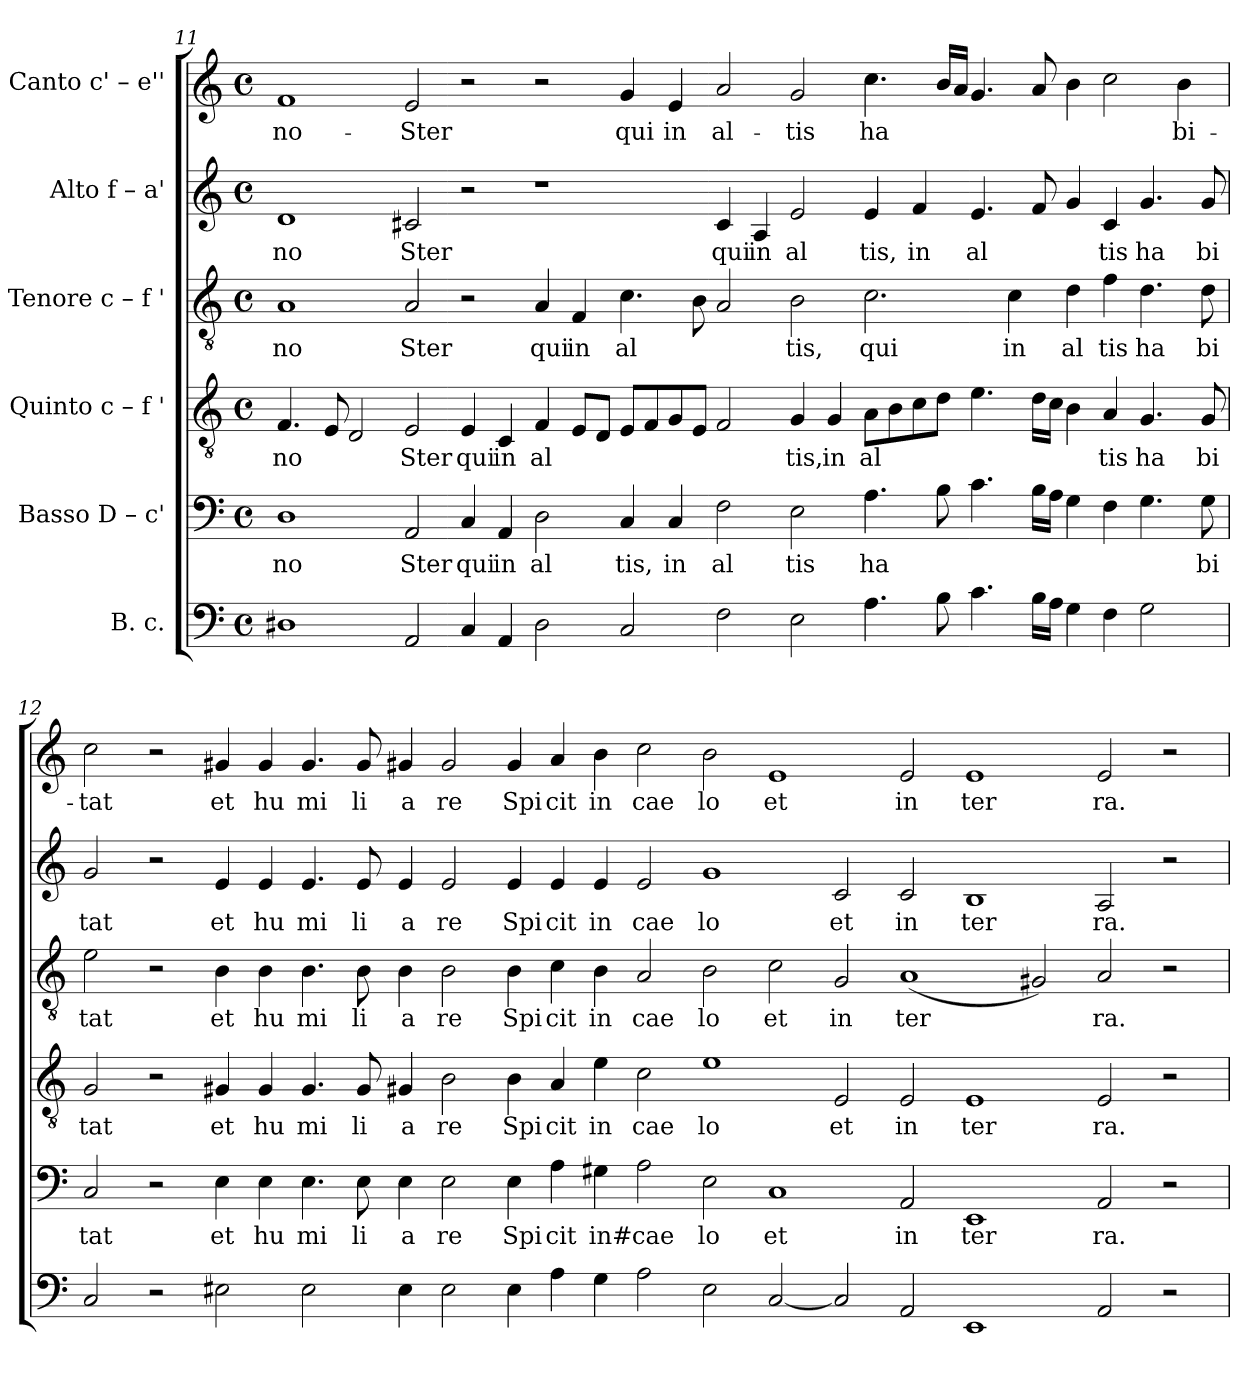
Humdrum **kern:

**kern	**kern	**text	**kern	**text	**kern	**text	**kern	**text	**kern	**text
*part6	*part5	*part5	*part4	*part4	*part3	*part3	*part2	*part2	*part1	*part1
*staff6	*staff5	*staff5	*staff4	*staff4	*staff3	*staff3	*staff2	*staff2	*staff1	*staff1
*I"B. c.	*I"Basso  D – c'	*	*I"Quinto  c – f '	*	*I"Tenore  c – f '	*	*I"Alto  f – a'	*	*I"Canto  c' – e''	*
!!LO:PB:g=z
*clefF4	*clefF4	*	*clefGv2	*	*clefGv2	*	*clefG2	*	*clefG2	*
*k[]	*k[]	*	*k[]	*	*k[]	*	*k[]	*	*k[]	*
*C:	*C:	*	*C:	*	*C:	*	*C:	*	*C:	*
*M4/4	*M4/4	*	*M4/4	*	*M4/4	*	*M4/4	*	*M4/4	*
*met(c)	*met(c)	*	*met(c)	*	*met(c)	*	*met(c)	*	*met(c)	*
=11	=11	=11	=11	=11	=11	=11	=11	=11	=11	=11
!	!	!LO:LY:b:rj	!	!LO:LY:b:rj	!	!LO:LY:b:cj	!	!LO:LY:b:rj	!	!LO:LY:b:rj
1D#	1D	no	4.F/	no	1A	no	1d	no	1f	no-
!	!	!	!	!LO:LY:b:rj	!	!	!	!	!	!
.	.	.	8E/	.	.	.	.	.	.	.
!	!	!	!	!LO:LY:b:rj	!	!	!	!	!	!
.	.	.	2D/	.	.	.	.	.	.	.
!	!	!LO:LY:b:rj	!	!LO:LY:b:rj	!	!LO:LY:b:cj	!	!LO:LY:b:rj	!	!LO:LY:b:rj
2AA/	2AA/	Ster	2E/	Ster	2A/	Ster	2c#X/	Ster	2e/	-Ster
!	!	!LO:LY:b:rj	!	!LO:LY:b:rj	!	!	!	!	!	!
4C/	4C/	qui	4E/	qui	2r	.	2r	.	2r	.
!	!	!LO:LY:b:rj	!	!LO:LY:b:rj	!	!	!	!	!	!
4AA/	4AA/	in	4C/	in	.	.	.	.	.	.
!	!	!LO:LY:b:rj	!	!LO:LY:b:rj	!	!LO:LY:b:cj	!	!	!	!
2D#\	2D\	al	4F/	al	4A/	qui	1r	.	2r	.
!	!	!	!	!LO:LY:b:rj	!	!LO:LY:b:cj	!	!	!	!
.	.	.	8E/L	.	4F/	in	.	.	.	.
!	!	!	!	!LO:LY:b:rj	!	!	!	!	!	!
.	.	.	8D/J	.	.	.	.	.	.	.
!	!	!LO:LY:b:rj	!	!LO:LY:b:rj	!	!LO:LY:b:cj	!	!	!	!LO:LY:b:rj
2C/	4C/	tis,	8E/L	.	4.c\	al	.	.	4g/	qui
!	!	!	!	!LO:LY:b:rj	!	!	!	!	!	!
.	.	.	8F/	.	.	.	.	.	.	.
!	!	!LO:LY:b:rj	!	!LO:LY:b:rj	!	!	!	!	!	!LO:LY:b:rj
.	4C/	in	8G/	.	.	.	.	.	4e/	in
!	!	!	!	!LO:LY:b:rj	!	!LO:LY:b:cj	!	!	!	!
.	.	.	8E/J	.	8B\	.	.	.	.	.
!	!	!LO:LY:b:rj	!	!LO:LY:b:rj	!	!LO:LY:b:cj	!	!LO:LY:b:rj	!	!LO:LY:b:rj
2F\	2F\	al	2F/	.	2A/	.	4c#/	qui	2a/	al-
!	!	!	!	!	!	!	!	!LO:LY:b:rj	!	!
.	.	.	.	.	.	.	4A/	in	.	.
!	!	!LO:LY:b:rj	!	!LO:LY:b:rj	!	!LO:LY:b:cj	!	!LO:LY:b:rj	!	!LO:LY:b:rj
2E\	2E\	tis	4G/	tis,	2B\	tis,	2e/	al	2g/	-tis
!	!	!	!	!LO:LY:b:rj	!	!	!	!	!	!
.	.	.	4G/	in	.	.	.	.	.	.
!	!	!LO:LY:b:rj	!	!LO:LY:b:rj	!	!LO:LY:b:cj	!	!LO:LY:b:rj	!	!LO:LY:b:rj
4.A\	4.A\	ha	8A\L	al	2.c\	qui	4e/	tis,	4.cc\	ha-
!	!	!	!	!LO:LY:b:rj	!	!	!	!	!	!
.	.	.	8B\	.	.	.	.	.	.	.
!	!	!	!	!LO:LY:b:rj	!	!	!	!LO:LY:b:rj	!	!
.	.	.	8c\	.	.	.	4f/	in	.	.
!	!	!LO:LY:b:rj	!	!LO:LY:b:rj	!	!	!	!	!	!LO:LY:b:rj
8B\	8B\	.	8d\J	.	.	.	.	.	16b/L	--
!	!	!	!	!	!	!	!	!	!	!LO:LY:b:rj
.	.	.	.	.	.	.	.	.	16a/J	--
!	!	!LO:LY:b:rj	!	!LO:LY:b:rj	!	!	!	!LO:LY:b:rj	!	!LO:LY:b:rj
4.c\	4.c\	.	4.e\	.	.	.	4.e/	al	4.g/	--
!	!	!	!	!	!	!LO:LY:b:cj	!	!	!	!
.	.	.	.	.	4c\	in	.	.	.	.
!	!	!LO:LY:b:rj	!	!LO:LY:b:rj	!	!	!	!LO:LY:b:rj	!	!LO:LY:b:rj
16B\L	16B\L	.	16d\L	.	.	.	8f/	.	8a/	--
!	!	!LO:LY:b:rj	!	!LO:LY:b:rj	!	!	!	!	!	!
16A\J	16A\J	.	16c\J	.	.	.	.	.	.	.
!	!	!LO:LY:b:rj	!	!LO:LY:b:rj	!	!LO:LY:b:cj	!	!LO:LY:b:rj	!	!LO:LY:b:rj
4G\	4G\	.	4B\	.	4d\	al	4g/	.	4b\	--
!	!	!LO:LY:b:rj	!	!LO:LY:b:rj	!	!LO:LY:b:cj	!	!LO:LY:b:rj	!	!LO:LY:b:rj
4F\	4F\	.	4A/	tis	4f\	tis	4c#/	tis	2cc\	--
!	!	!LO:LY:b:rj	!	!LO:LY:b:rj	!	!LO:LY:b:cj	!	!LO:LY:b:rj	!	!
2G\	4.G\	.	4.G/	ha	4.d\	ha	4.g/	ha	.	.
!	!	!	!	!	!	!	!	!	!	!LO:LY:b:rj
.	.	.	.	.	.	.	.	.	4b\	-bi-
!	!	!LO:LY:b:rj	!	!LO:LY:b:rj	!	!LO:LY:b:cj	!	!LO:LY:b:rj	!	!
.	8G\	bi	8G/	bi	8d\	bi	8g/	bi	.	.
!!LO:LB:g=z
=12	=12	=12	=12	=12	=12	=12	=12	=12	=12	=12
!	!	!LO:LY:b:rj	!	!LO:LY:b:rj	!	!LO:LY:b:cj	!	!LO:LY:b:rj	!	!LO:LY:b:rj
2C/	2C/	tat	2G/	tat	2e\	tat	2g/	tat	2cc\	-tat
2r	2r	.	2r	.	2r	.	2r	.	2r	.
!	!	!LO:LY:b:rj	!	!LO:LY:b:rj	!	!LO:LY:b:cj	!	!LO:LY:b:rj	!	!LO:LY:b:rj
2E#\	4E\	et	4G#X/	et	4B\	et	4e/	et	4g#X/	et
!	!	!LO:LY:b:rj	!	!LO:LY:b:rj	!	!LO:LY:b:cj	!	!LO:LY:b:rj	!	!LO:LY:b:rj
.	4E\	hu	4G#/	hu	4B\	hu	4e/	hu	4g#/	hu
!	!	!LO:LY:b:rj	!	!LO:LY:b:rj	!	!LO:LY:b:cj	!	!LO:LY:b:rj	!	!LO:LY:b:rj
2E#\	4.E\	mi	4.G#/	mi	4.B\	mi	4.e/	mi	4.g#/	mi
!	!	!LO:LY:b:rj	!	!LO:LY:b:rj	!	!LO:LY:b:cj	!	!LO:LY:b:rj	!	!LO:LY:b:rj
.	8E\	li	8G#/	li	8B\	li	8e/	li	8g#/	li
!	!	!LO:LY:b:rj	!	!LO:LY:b:rj	!	!LO:LY:b:cj	!	!LO:LY:b:rj	!	!LO:LY:b:rj
4E#\	4E\	a	4G#X/	a	4B\	a	4e/	a	4g#X/	a
!	!	!LO:LY:b:rj	!	!LO:LY:b:rj	!	!LO:LY:b:cj	!	!LO:LY:b:rj	!	!LO:LY:b:rj
2E#\	2E\	re	2B\	re	2B\	re	2e/	re	2g#/	re
!	!	!LO:LY:b:rj	!	!LO:LY:b:rj	!	!LO:LY:b:cj	!	!LO:LY:b:rj	!	!LO:LY:b:rj
4E#\	4E\	Spi	4B\	Spi	4B\	Spi	4e/	Spi	4g#/	Spi
!	!	!LO:LY:b:rj	!	!LO:LY:b:rj	!	!LO:LY:b:cj	!	!LO:LY:b:rj	!	!LO:LY:b:rj
4A\	4A\	cit	4A/	cit	4c\	cit	4e/	cit	4a/	cit
!	!	!LO:LY:b:rj	!	!LO:LY:b:rj	!	!LO:LY:b:cj	!	!LO:LY:b:rj	!	!LO:LY:b:rj
4G\	4G#X\	in#	4e\	in	4B\	in	4e/	in	4b\	in
!	!	!LO:LY:b:rj	!	!LO:LY:b:rj	!	!LO:LY:b:cj	!	!LO:LY:b:rj	!	!LO:LY:b:rj
2A\	2A\	cae	2c\	cae	2A/	cae	2e/	cae	2cc\	cae
!	!	!LO:LY:b:rj	!	!LO:LY:b:rj	!	!LO:LY:b:cj	!	!LO:LY:b:rj	!	!LO:LY:b:rj
2E#\	2E\	lo	1e	lo	2B\	lo	1g	lo	2b\	lo
!	!	!LO:LY:b:rj	!	!	!	!LO:LY:b:cj	!	!	!	!LO:LY:b:rj
[<2C/	1C	et	.	.	2c\	et	.	.	1e	et
!	!	!	!	!LO:LY:b:rj	!	!LO:LY:b:cj	!	!LO:LY:b:rj	!	!
2C/]	.	.	2E/	et	2G/	in	2c/	et	.	.
!	!	!LO:LY:b:rj	!	!LO:LY:b:rj	!	!LO:LY:b:cj	!	!LO:LY:b:rj	!	!LO:LY:b:rj
2AA/	2AA/	in	2E/	in	(<1A	ter	2c/	in	2e/	in
!	!	!LO:LY:b:rj	!	!LO:LY:b:rj	!	!	!	!LO:LY:b:rj	!	!LO:LY:b:rj
1EE	1EE	ter	1E	ter	.	.	1B	ter	1e	ter
!	!	!	!	!	!	!LO:LY:b:cj	!	!	!	!
.	.	.	.	.	2G#X/)	.	.	.	.	.
!	!	!LO:LY:b:rj	!	!LO:LY:b:rj	!	!LO:LY:b:cj	!	!LO:LY:b:rj	!	!LO:LY:b:rj
2AA/	2AA/	ra.	2E/	ra.	2A/	ra.	2A/	ra.	2e/	ra.
2r	2r	.	2r	.	2r	.	2r	.	2r	.
=	=	=	=	=	=	=	=	=	=	=
*-	*-	*-	*-	*-	*-	*-	*-	*-	*-	*-
